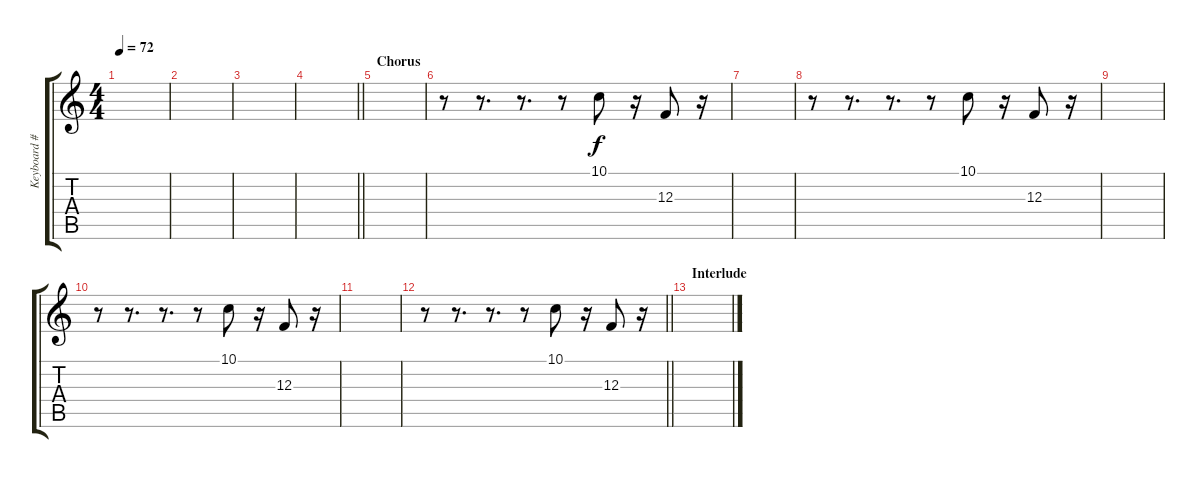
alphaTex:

\track ("Keyboard #2" "Keyboard #") {instrument lead8bassandlead}
\staff {score tabs}
\tuning (D4 A3 F3 C3 G2 C2) {hide}
\ts (4 4)
\tempo 72
\clef g2
\ks c
|
|
|
\barLineRight lightlight
|
\section ("" "Chorus")
|
r.8 r.8{d} r.8{d} r.8 10.1.8 r.16 12.3.8 r.16 |
|
r.8 r.8{d} r.8{d} r.8 10.1.8 r.16 12.3.8 r.16 |
|
r.8 r.8{d} r.8{d} r.8 10.1.8 r.16 12.3.8 r.16 |
|
\barLineRight lightlight
r.8 r.8{d} r.8{d} r.8 10.1.8 r.16 12.3.8 r.16 |
\section ("" "Interlude")
